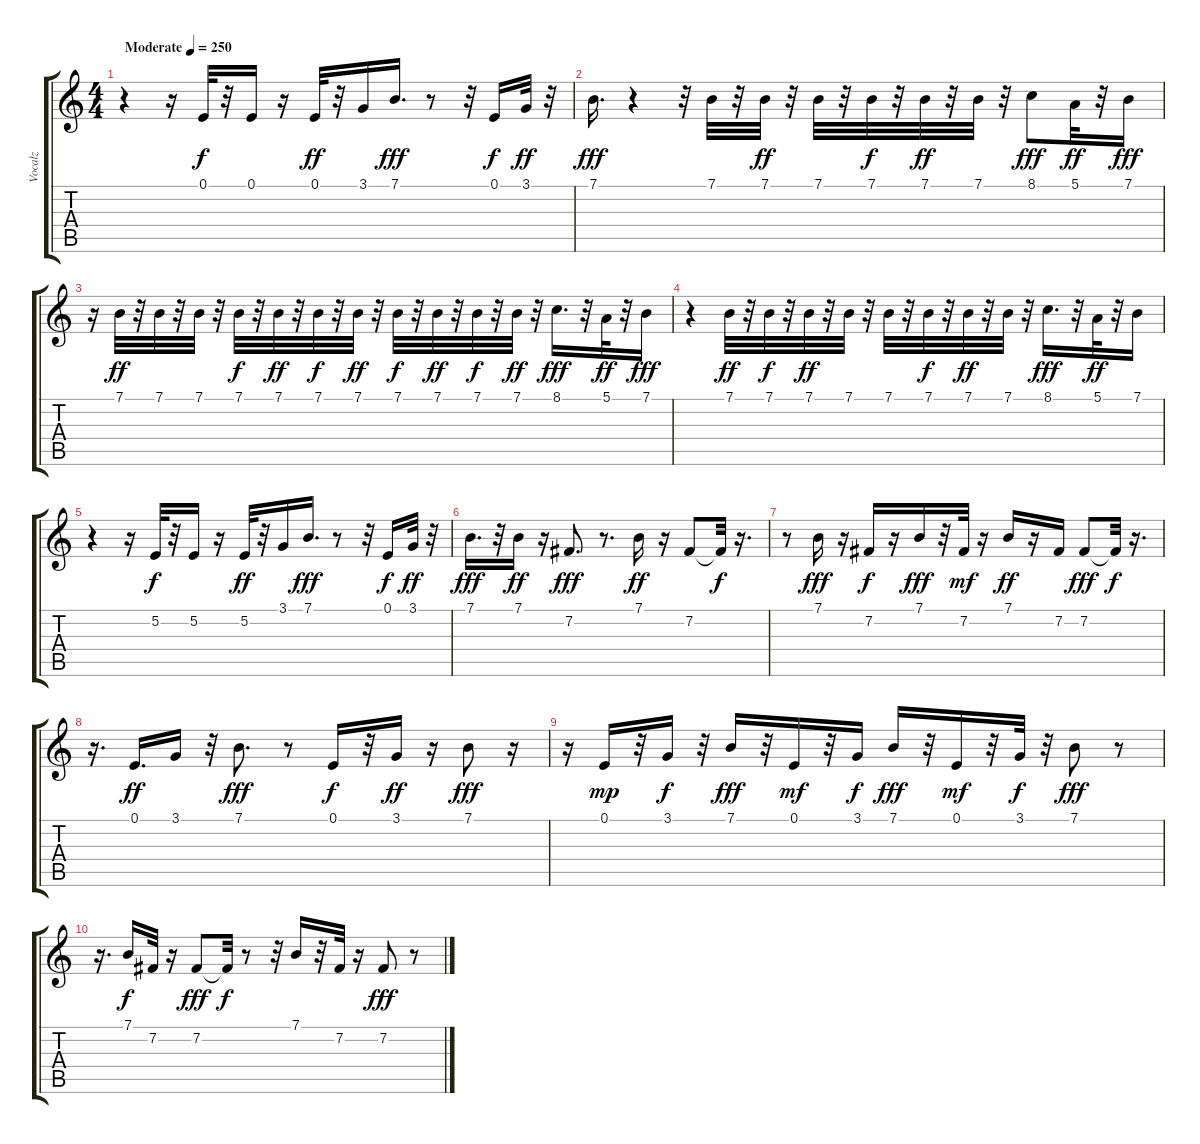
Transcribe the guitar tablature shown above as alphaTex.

\track ("Vocalz" "Vocalz") {mute instrument lead2sawtooth}
\staff {score tabs}
\tuning (E4 B3 G3 D3 A2 E2) {hide}
\ts (4 4)
\tempo (250 "Moderate")
\tempo 96
\tempo (250 "Moderate")
\clef g2
\ks c
r.4{dy f instrument lead2sawtooth} r.16 0.1.32 r.32 0.1.16 r.16 0.1.32{dy ff} r.32 3.1.16 7.1.16{d dy fff} r.8 r.32 0.1.16{dy f} 3.1.32{dy ff} r.32 |
7.1.16{d dy fff} r.4 r.32 7.1.32 r.32 7.1.32{dy ff} r.32 7.1.32 r.32 7.1.32{dy f} r.32 7.1.32{dy ff} r.32 7.1.32 r.32 8.1.8{dy fff} 5.1.32{dy ff} r.32 7.1.16{dy fff} |
r.16 7.1.32{dy ff} r.32 7.1.32 r.32 7.1.32 r.32 7.1.32{dy f} r.32 7.1.32{dy ff} r.32 7.1.32{dy f} r.32 7.1.32{dy ff} r.32 7.1.32{dy f} r.32 7.1.32{dy ff} r.32 7.1.32{dy f} r.32 7.1.32{dy ff} r.32 8.1.16{d dy fff} r.32 5.1.32{dy ff} r.32 7.1.16{dy fff} |
r.4 7.1.32{dy ff} r.32 7.1.32{dy f} r.32 7.1.32{dy ff} r.32 7.1.32 r.32 7.1.32 r.32 7.1.32{dy f} r.32 7.1.32{dy ff} r.32 7.1.32 r.32 8.1.16{d dy fff} r.32 5.1.32{dy ff} r.32 7.1.16 |
r.4 r.16 5.2.32{dy f} r.32 5.2.16 r.16 5.2.32{dy ff} r.32 3.1.16 7.1.16{d dy fff} r.8 r.32 0.1.16{dy f} 3.1.32{dy ff} r.32 |
7.1.16{d dy fff} r.32 7.1.16{dy ff} r.16 7.2.8{d dy fff} r.8{d} 7.1.16{dy ff} r.16 7.2.8 7.2{t}.32{dy f} r.16{d} |
r.8 7.1.16{dy fff} r.16 7.2.16{dy f} r.16 7.1.16{dy fff} r.32 7.2.32{dy mf} r.16 7.1.16{dy ff} r.16 7.2.16 7.2.8{dy fff} 7.2{t}.32{dy f} r.16{d} |
r.16{d} 0.1.16{d dy ff} 3.1.16 r.32 7.1.8{d dy fff} r.8 0.1.16{dy f} r.32 3.1.16{dy ff} r.16 7.1.8{dy fff} r.16 |
r.16 0.1.16{dy mp} r.32 3.1.16{dy f} r.32 7.1.16{dy fff} r.32 0.1.16{dy mf} r.32 3.1.16{dy f} 7.1.16{dy fff} r.32 0.1.16{dy mf} r.32 3.1.32{dy f} r.32 7.1.8{dy fff} r.8 |
r.16{d} 7.1.16{dy f} 7.2.32 r.16 7.2.8{dy fff} 7.2{t}.32{dy f} r.8 r.32 7.1.16 r.32 7.2.32 r.16 7.2.8{dy fff} r.8
